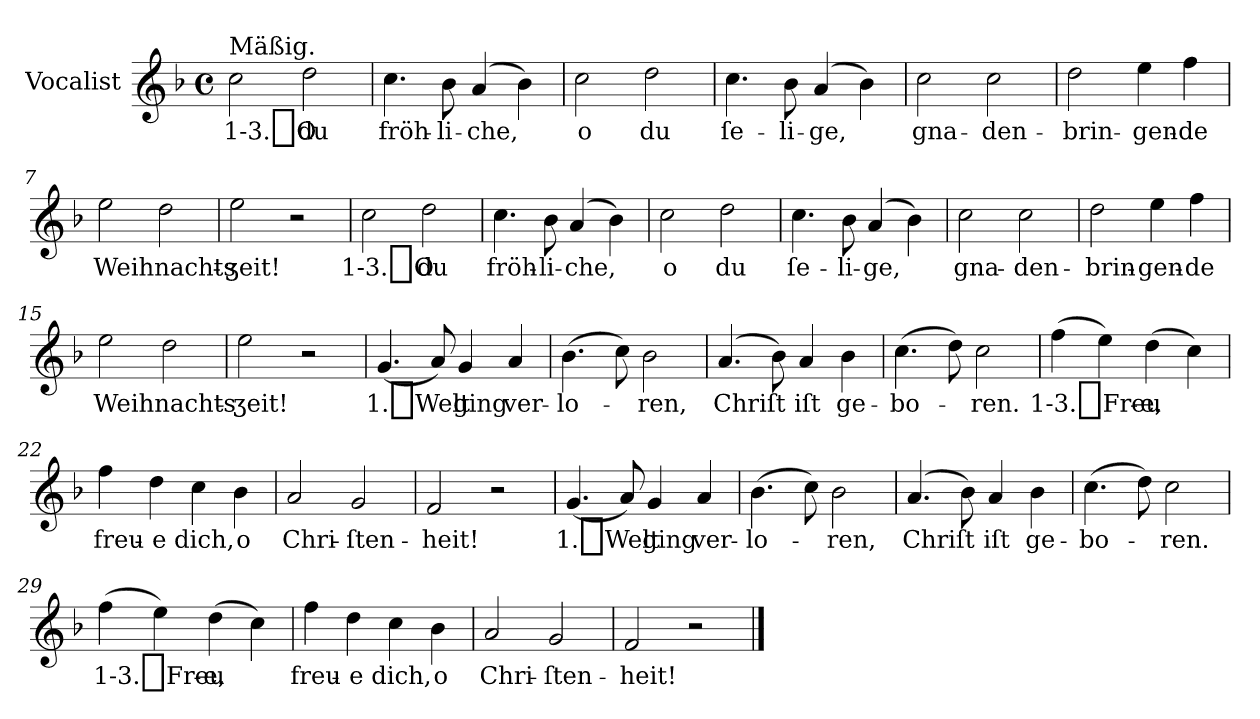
**kern	**text
*part1	*part1
*staff1	*staff1
*I"Vocalist	*
*clefG2	*
*k[b-]	*
*F:	*
*M4/4	*
*met(c)	*
=1	=1
!LO:TX:a:t=Mäßig.	!
2cc	1-3._O
2dd	du
=2	=2
4.cc	fröh-
8b-	-li-
(<4a	-che,
4b-)	.
=3	=3
2cc	o
2dd	du
=4	=4
4.cc	ſe-
8b-	-li-
(<4a	-ge,
4b-)	.
=5	=5
2cc	gna-
2cc	-den-
=6	=6
2dd	-brin-
4ee	-gen-
4ff	-de
=7	=7
2ee	Weihnachts-
2dd	.
=8	=8
2ee	-ʒeit!
2r	.
=9	=9
2cc	1-3._O
2dd	du
=10	=10
4.cc	fröh-
8b-	-li-
(<4a	-che,
4b-)	.
=11	=11
2cc	o
2dd	du
=12	=12
4.cc	ſe-
8b-	-li-
(<4a	-ge,
4b-)	.
=13	=13
2cc	gna-
2cc	-den-
=14	=14
2dd	-brin-
4ee	-gen-
4ff	-de
=15	=15
2ee	Weihnachts-
2dd	.
=16	=16
2ee	-ʒeit!
2r	.
=17	=17
(4.g	1._Welt
8a)	.
4g	ging
4a	ver-
=18	=18
(4.b-	-lo-
8cc)	.
2b-	-ren,
=19	=19
(<4.a	Chriſt
8b-)	.
4a	iſt
4b-	ge-
=20	=20
(4.cc	-bo-
8dd)	.
2cc	-ren.
=21	=21
(4ff	1-3._Freu-
4ee)	.
(4dd	-e,
4cc)	.
=22	=22
4ff	freu-
4dd	-e
4cc	dich,
4b-	o
=23	=23
2a	Chri-
2g	-ſten-
=24	=24
2f	-heit!
2r	.
=25	=25
(4.g	1._Welt
8a)	.
4g	ging
4a	ver-
=26	=26
(4.b-	-lo-
8cc)	.
2b-	-ren,
=27	=27
(<4.a	Chriſt
8b-)	.
4a	iſt
4b-	ge-
=28	=28
(4.cc	-bo-
8dd)	.
2cc	-ren.
=29	=29
(4ff	1-3._Freu-
4ee)	.
(4dd	-e,
4cc)	.
=30	=30
4ff	freu-
4dd	-e
4cc	dich,
4b-	o
=31	=31
2a	Chri-
2g	-ſten-
=32	=32
2f	-heit!
2r	.
==	==
*-	*-
